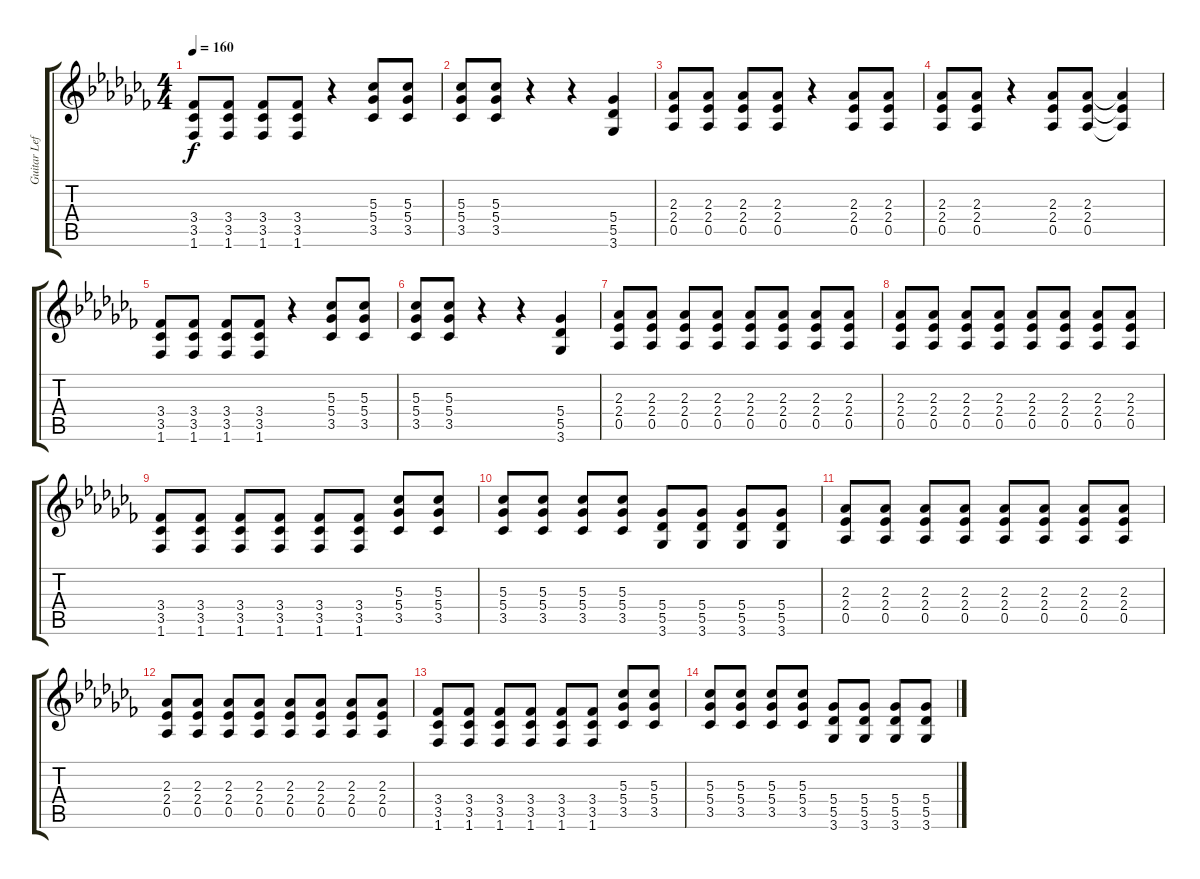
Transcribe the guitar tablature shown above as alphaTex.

\track ("Guitar Left" "Guitar Lef") {instrument electricguitarmuted}
\staff {score tabs}
\tuning (Eb4 Bb3 Gb3 Db3 Ab2 Eb2) {hide}
\ts (4 4)
\tempo 160
\clef g2
\ks cb
(3.4 3.5 1.6).8{dy f} (3.4 3.5 1.6).8 (3.4 3.5 1.6).8 (3.4 3.5 1.6).8 r.4 (5.3 5.4 3.5).8 (5.3 5.4 3.5).8 |
(5.3 5.4 3.5).8 (5.3 5.4 3.5).8 r.4 r.4 (5.4 5.5 3.6).4 |
(2.3 2.4 0.5).8 (2.3 2.4 0.5).8 (2.3 2.4 0.5).8 (2.3 2.4 0.5).8 r.4 (2.3 2.4 0.5).8 (2.3 2.4 0.5).8 |
(2.3 2.4 0.5).8 (2.3 2.4 0.5).8 r.4 (2.3 2.4 0.5).8 (2.3 2.4 0.5).8 (2.3{t} 2.4{t} 0.5{t}).4 |
(3.4 3.5 1.6).8 (3.4 3.5 1.6).8 (3.4 3.5 1.6).8 (3.4 3.5 1.6).8 r.4 (5.3 5.4 3.5).8 (5.3 5.4 3.5).8 |
(5.3 5.4 3.5).8 (5.3 5.4 3.5).8 r.4 r.4 (5.4 5.5 3.6).4 |
(2.3 2.4 0.5).8 (2.3 2.4 0.5).8 (2.3 2.4 0.5).8 (2.3 2.4 0.5).8 (2.3 2.4 0.5).8 (2.3 2.4 0.5).8 (2.3 2.4 0.5).8 (2.3 2.4 0.5).8 |
(2.3 2.4 0.5).8 (2.3 2.4 0.5).8 (2.3 2.4 0.5).8 (2.3 2.4 0.5).8 (2.3 2.4 0.5).8 (2.3 2.4 0.5).8 (2.3 2.4 0.5).8 (2.3 2.4 0.5).8 |
(3.4 3.5 1.6).8 (3.4 3.5 1.6).8 (3.4 3.5 1.6).8 (3.4 3.5 1.6).8 (3.4 3.5 1.6).8 (3.4 3.5 1.6).8 (5.3 5.4 3.5).8 (5.3 5.4 3.5).8 |
(5.3 5.4 3.5).8 (5.3 5.4 3.5).8 (5.3 5.4 3.5).8 (5.3 5.4 3.5).8 (5.4 5.5 3.6).8 (5.4 5.5 3.6).8 (5.4 5.5 3.6).8 (5.4 5.5 3.6).8 |
(2.3 2.4 0.5).8 (2.3 2.4 0.5).8 (2.3 2.4 0.5).8 (2.3 2.4 0.5).8 (2.3 2.4 0.5).8 (2.3 2.4 0.5).8 (2.3 2.4 0.5).8 (2.3 2.4 0.5).8 |
(2.3 2.4 0.5).8 (2.3 2.4 0.5).8 (2.3 2.4 0.5).8 (2.3 2.4 0.5).8 (2.3 2.4 0.5).8 (2.3 2.4 0.5).8 (2.3 2.4 0.5).8 (2.3 2.4 0.5).8 |
(3.4 3.5 1.6).8 (3.4 3.5 1.6).8 (3.4 3.5 1.6).8 (3.4 3.5 1.6).8 (3.4 3.5 1.6).8 (3.4 3.5 1.6).8 (5.3 5.4 3.5).8 (5.3 5.4 3.5).8 |
(5.3 5.4 3.5).8 (5.3 5.4 3.5).8 (5.3 5.4 3.5).8 (5.3 5.4 3.5).8 (5.4 5.5 3.6).8 (5.4 5.5 3.6).8 (5.4 5.5 3.6).8 (5.4 5.5 3.6).8
